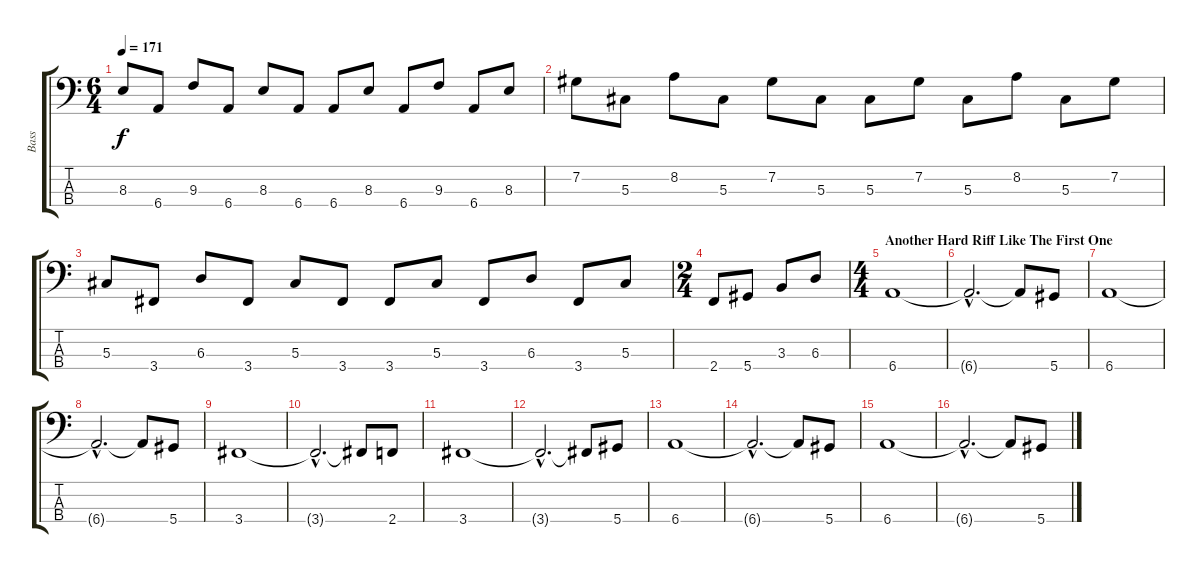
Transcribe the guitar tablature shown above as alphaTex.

\track ("Bass" "Bass") {instrument electricbasspick}
\staff {score tabs}
\tuning (Gb2 Db2 Ab1 Eb1) {hide}
\ts (6 4)
\tempo 171
\clef f4
\ks c
8.3.8{dy f} 6.4.8 9.3.8 6.4.8 8.3.8 6.4.8 6.4.8 8.3.8 6.4.8 9.3.8 6.4.8 8.3.8 |
7.2.8 5.3.8 8.2.8 5.3.8 7.2.8 5.3.8 5.3.8 7.2.8 5.3.8 8.2.8 5.3.8 7.2.8 |
5.3.8 3.4.8 6.3.8 3.4.8 5.3.8 3.4.8 3.4.8 5.3.8 3.4.8 6.3.8 3.4.8 5.3.8 |
\ts (2 4)
2.4.8 5.4.8 3.3.8 6.3.8 |
\ts (4 4)
\section ("" "Another Hard Riff Like The First One")
6.4.1 |
6.4{hac t}.2{d} 6.4{t}.8 5.4.8 |
6.4.1 |
6.4{hac t}.2{d} 6.4{t}.8 5.4.8 |
3.4.1 |
3.4{hac t}.2{d} 3.4{t}.8 2.4.8 |
3.4.1 |
3.4{hac t}.2{d} 3.4{t}.8 5.4.8 |
6.4.1 |
6.4{hac t}.2{d} 6.4{t}.8 5.4.8 |
6.4.1 |
6.4{hac t}.2{d} 6.4{t}.8 5.4.8
